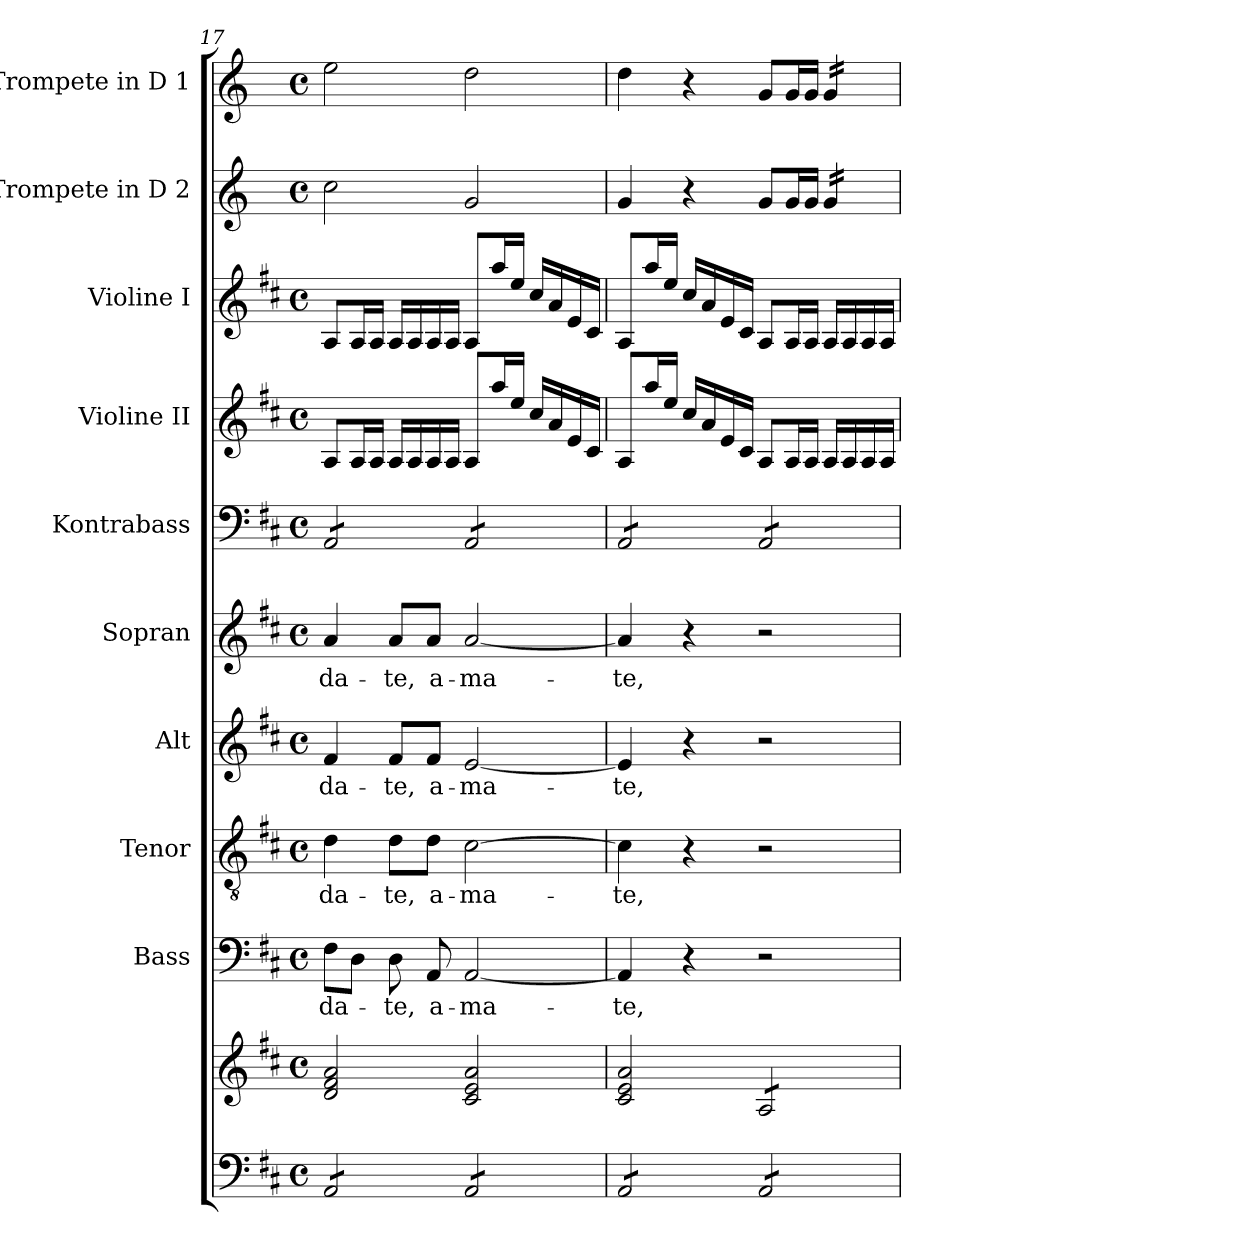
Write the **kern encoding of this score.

**kern	**kern	**kern	**text	**kern	**text	**kern	**text	**kern	**text	**kern	**kern	**kern	**kern	**kern
*part10	*part10	*part9	*part9	*part8	*part8	*part7	*part7	*part6	*part6	*part5	*part4	*part3	*part2	*part1
*staff11	*staff10	*staff9	*staff9	*staff8	*staff8	*staff7	*staff7	*staff6	*staff6	*staff5	*staff4	*staff3	*staff2	*staff1
*	*	*I"Bass	*	*I"Tenor	*	*I"Alt	*	*I"Sopran	*	*I"Kontrabass	*I"Violine II	*I"Violine I	*I"Trompete in D 2	*I"Trompete in D 1
*	*	*I'B.	*	*I'T.	*	*I'A.	*	*I'S.	*	*I'Kb.	*I'Vl. II	*I'Vl. I	*I'Trp. D 2	*I'Trp. D 1
!!LO:PB:g=z
*clefF4	*clefG2	*clefF4	*	*clefGv2	*	*clefG2	*	*clefG2	*	*clefF4	*clefG2	*clefG2	*clefG2	*clefG2
*	*	*	*	*	*	*	*	*	*	*ITrd7c12	*	*	*ITrd-1c-2	*ITrd-1c-2
*k[f#c#]	*k[f#c#]	*k[f#c#]	*	*k[f#c#]	*	*k[f#c#]	*	*k[f#c#]	*	*k[f#c#]	*k[f#c#]	*k[f#c#]	*k[f#c#]	*k[f#c#]
*D:	*D:	*D:	*	*D:	*	*D:	*	*D:	*	*D:	*D:	*D:	*D:	*D:
*M4/4	*M4/4	*M4/4	*	*M4/4	*	*M4/4	*	*M4/4	*	*M4/4	*M4/4	*M4/4	*M4/4	*M4/4
*met(c)	*met(c)	*met(c)	*	*met(c)	*	*met(c)	*	*met(c)	*	*met(c)	*met(c)	*met(c)	*met(c)	*met(c)
=17	=17	=17	=17	=17	=17	=17	=17	=17	=17	=17	=17	=17	=17	=17
!	!	!	!LO:LY:b	!	!LO:LY:b	!	!LO:LY:b	!	!LO:LY:b	!	!	!	!	!
*tremolo	*	*	*	*	*	*	*	*	*	*	*	*	*	*
*	*	*	*	*	*	*	*	*	*	*tremolo	*	*	*	*
8AA/L	2d/ 2f#/ 2a/	8F#\L	-da-	4d\	-da-	4f#/	-da-	4a/	-da-	8AAA/L	8A/L	8A/L	2dd\	2ff#\
8AA/	.	8D\J	.	.	.	.	.	.	.	8AAA/	16A/L	16A/L	.	.
.	.	.	.	.	.	.	.	.	.	.	16A/JJ	16A/JJ	.	.
!	!	!	!LO:LY:b	!	!LO:LY:b	!	!LO:LY:b	!	!LO:LY:b	!	!	!	!	!
8AA/	.	8D\	-te,	8d\L	-te,	8f#/L	-te,	8a/L	-te,	8AAA/	16A/LL	16A/LL	.	.
.	.	.	.	.	.	.	.	.	.	.	16A/	16A/	.	.
!	!	!	!LO:LY:b	!	!LO:LY:b	!	!LO:LY:b	!	!LO:LY:b	!	!	!	!	!
8AA/J	.	8AA/	a-	8d\J	a-	8f#/J	a-	8a/J	a-	8AAA/J	16A/	16A/	.	.
.	.	.	.	.	.	.	.	.	.	.	16A/JJ	16A/JJ	.	.
!	!	!	!LO:LY:b	!	!LO:LY:b	!	!LO:LY:b	!	!LO:LY:b	!	!	!	!	!
8AA/L	2c#/ 2e/ 2a/	[2AA/	-ma-	[2c#\	-ma-	[2e/	-ma-	[2a/	-ma-	8AAA/L	8A/L	8A/L	2a/	2ee\
8AA/	.	.	.	.	.	.	.	.	.	8AAA/	16aa/L	16aa/L	.	.
.	.	.	.	.	.	.	.	.	.	.	16ee/JJ	16ee/JJ	.	.
8AA/	.	.	.	.	.	.	.	.	.	8AAA/	16cc#/LL	16cc#/LL	.	.
.	.	.	.	.	.	.	.	.	.	.	16a/	16a/	.	.
8AA/J	.	.	.	.	.	.	.	.	.	8AAA/J	16e/	16e/	.	.
.	.	.	.	.	.	.	.	.	.	.	16c#/JJ	16c#/JJ	.	.
=18	=18	=18	=18	=18	=18	=18	=18	=18	=18	=18	=18	=18	=18	=18
!	!	!	!LO:LY:b	!	!LO:LY:b	!	!LO:LY:b	!	!LO:LY:b	!	!	!	!	!
8AA/L	2c#/ 2e/ 2a/	4AA/]	-te,	4c#\]	-te,	4e/]	-te,	4a/]	-te,	8AAA/L	8A/L	8A/L	4a/	4ee\
8AA/	.	.	.	.	.	.	.	.	.	8AAA/	16aa/L	16aa/L	.	.
.	.	.	.	.	.	.	.	.	.	.	16ee/JJ	16ee/JJ	.	.
8AA/	.	4r	.	4r	.	4r	.	4r	.	8AAA/	16cc#/LL	16cc#/LL	4r	4r
.	.	.	.	.	.	.	.	.	.	.	16a/	16a/	.	.
8AA/J	.	.	.	.	.	.	.	.	.	8AAA/J	16e/	16e/	.	.
.	.	.	.	.	.	.	.	.	.	.	16c#/JJ	16c#/JJ	.	.
*	*tremolo	*	*	*	*	*	*	*	*	*	*	*	*	*
8AA/L	8A/L	2r	.	2r	.	2r	.	2r	.	8AAA/L	8A/L	8A/L	8a/L	8a/L
8AA/	8A/	.	.	.	.	.	.	.	.	8AAA/	16A/L	16A/L	16a/L	16a/L
.	.	.	.	.	.	.	.	.	.	.	16A/JJ	16A/JJ	16a/JJ	16a/JJ
*	*	*	*	*	*	*	*	*	*	*	*	*	*tremolo	*
*	*	*	*	*	*	*	*	*	*	*	*	*	*	*tremolo
8AA/	8A/	.	.	.	.	.	.	.	.	8AAA/	16A/LL	16A/LL	16a/LL	16a/LL
.	.	.	.	.	.	.	.	.	.	.	16A/	16A/	16a/	16a/
8AA/J	8A/J	.	.	.	.	.	.	.	.	8AAA/J	16A/	16A/	16a/	16a/
*	*	*	*	*	*	*	*	*	*	*Xtremolo	*	*	*	*
*	*Xtremolo	*	*	*	*	*	*	*	*	*	*	*	*	*
*Xtremolo	*	*	*	*	*	*	*	*	*	*	*	*	*	*
.	.	.	.	.	.	.	.	.	.	.	16A/JJ	16A/JJ	16a/JJ	16a/JJ
*	*	*	*	*	*	*	*	*	*	*	*	*	*	*Xtremolo
*	*	*	*	*	*	*	*	*	*	*	*	*	*Xtremolo	*
=	=	=	=	=	=	=	=	=	=	=	=	=	=	=
*-	*-	*-	*-	*-	*-	*-	*-	*-	*-	*-	*-	*-	*-	*-
